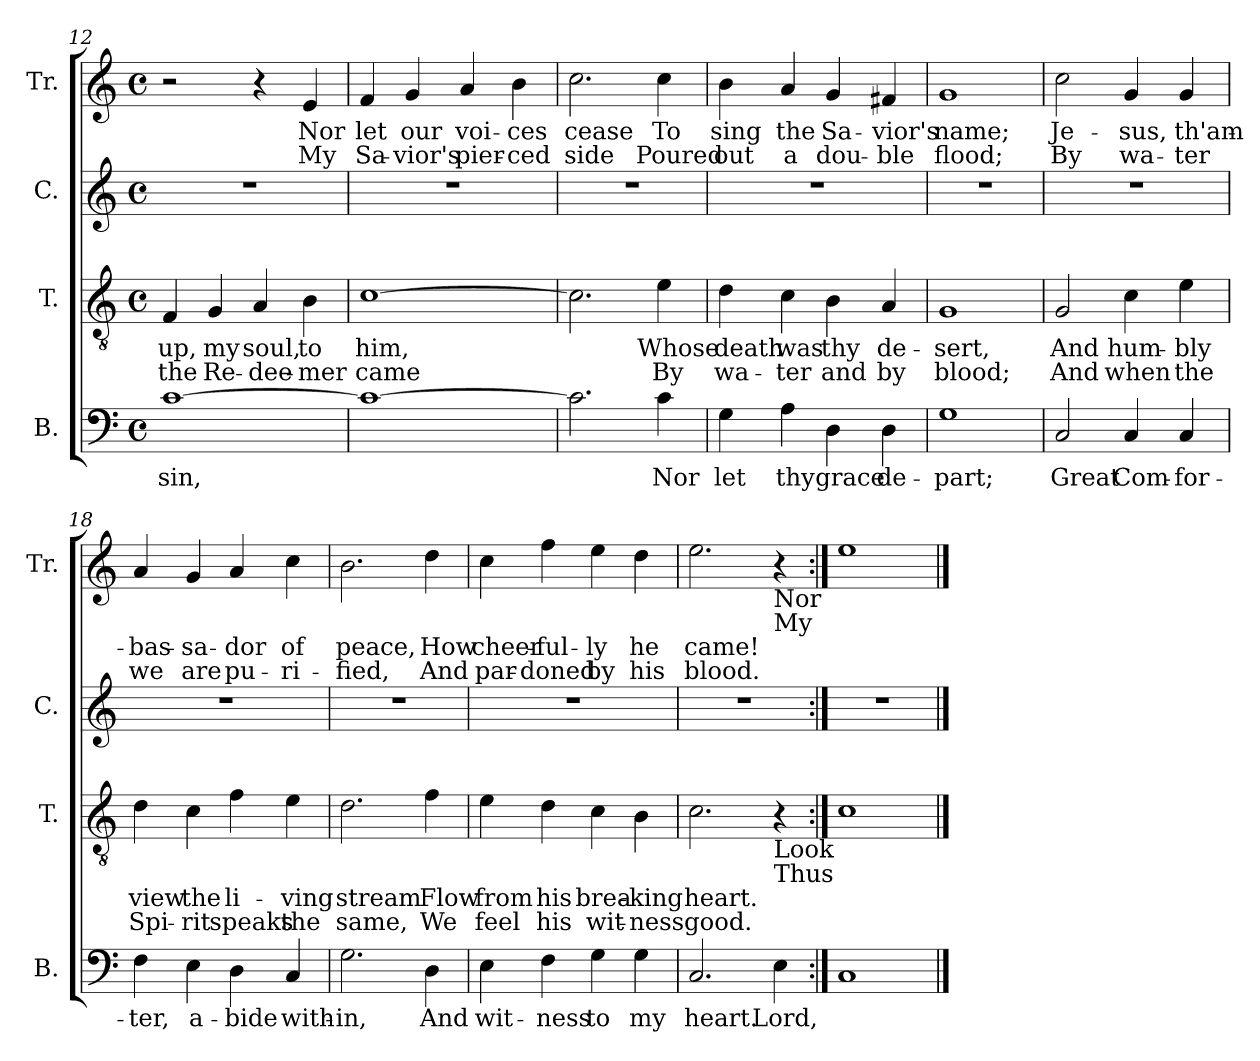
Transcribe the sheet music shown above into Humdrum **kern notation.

**kern	**text	**kern	**text	**text	**kern	**kern	**text	**text
*part4	*part4	*part3	*part3	*part3	*part2	*part1	*part1	*part1
*staff4	*staff4	*staff3	*staff3	*staff3	*staff2	*staff1	*staff1	*staff1
*I"B.	*	*I"T.	*	*	*I"C.	*I"Tr.	*	*
*I'B.	*	*I'T.	*	*	*I'C.	*I'Tr.	*	*
!!LO:LB:g=z
*clefF4	*	*clefGv2	*	*	*clefG2	*clefG2	*	*
*k[]	*	*k[]	*	*	*k[]	*k[]	*	*
*M4/4	*	*M4/4	*	*	*M4/4	*M4/4	*	*
*met(c)	*	*met(c)	*	*	*met(c)	*met(c)	*	*
=12	=12	=12	=12	=12	=12	=12	=12	=12
[1c	sin,	4F/	up,	the	1r	2r	.	.
.	.	4G/	my	Re-	.	.	.	.
.	.	4A/	soul,	-dee-	.	4r	.	.
.	.	4B\	to	-mer	.	4e/	Nor	My
=13	=13	=13	=13	=13	=13	=13	=13	=13
1c_	.	[1c	him,	came	1r	4f/	let	Sa-
.	.	.	.	.	.	4g/	our	-vior's
.	.	.	.	.	.	4a/	voi-	pier-
.	.	.	.	.	.	4b\	-ces	-ced
=14	=14	=14	=14	=14	=14	=14	=14	=14
2.c\]	.	2.c\]	.	.	1r	2.cc\	cease	side
4c\	Nor	4e\	Whose	By	.	4cc\	To	Poured
=15	=15	=15	=15	=15	=15	=15	=15	=15
4G\	let	4d\	death	wa-	1r	4b\	sing	out
4A\	thy	4c\	was	-ter	.	4a/	the	a
4D\	grace	4B\	thy	and	.	4g/	Sa-	dou-
4D\	de-	4A/	de-	by	.	4f#X/	-vior's	-ble
=16	=16	=16	=16	=16	=16	=16	=16	=16
1G	-part;	1G	-sert,	blood;	1r	1g	name;	flood;
=17	=17	=17	=17	=17	=17	=17	=17	=17
2C/	Great	2G/	And	And	1r	2cc\	Je-	By
4C/	Com-	4c\	hum-	when	.	4g/	-sus,	wa-
4C/	-for-	4e\	-bly	the	.	4g/	th'am-	-ter
!!LO:LB:g=z
=18	=18	=18	=18	=18	=18	=18	=18	=18
4F\	-ter,	4d\	view	Spi-	1r	4a/	-bas-	we
4E\	a-	4c\	the	-rit	.	4g/	-sa-	are
4D\	-bide	4f\	li-	speaks	.	4a/	-dor	pu-
4C/	with-	4e\	-ving	the	.	4cc\	of	-ri-
=19	=19	=19	=19	=19	=19	=19	=19	=19
2.G\	-in,	2.d\	stream	same,	1r	2.b\	peace,	-fied,
4D\	And	4f\	Flow	We	.	4dd\	How	And
=20	=20	=20	=20	=20	=20	=20	=20	=20
4E\	wit-	4e\	from	feel	1r	4cc\	cheer-	par-
4F\	-ness	4d\	his	his	.	4ff\	-ful-	-doned
4G\	to	4c\	brea-	wit-	.	4ee\	-ly	by
4G\	my	4B\	-king	-ness	.	4dd\	he	his
=21	=21	=21	=21	=21	=21	=21	=21	=21
2.C/	heart.	2.c\	heart.	good.	1r	2.ee\	came!	blood.
!	!	!	!	!	!	!LO:TX:b:t=Nor	!	!
!	!	!	!	!	!	!LO:TX:b:t=My	!	!
!	!	!LO:TX:b:t=Look	!	!	!	!	!	!
!	!	!LO:TX:b:t=Thus	!	!	!	!	!	!
4E\	Lord,	4r	.	.	.	4r	.	.
=22:|!	=22:|!	=22:|!	=22:|!	=22:|!	=22:|!	=22:|!	=22:|!	=22:|!
1C	.	1c	.	.	1r	1ee	.	.
==	==	==	==	==	==	==	==	==
*-	*-	*-	*-	*-	*-	*-	*-	*-
